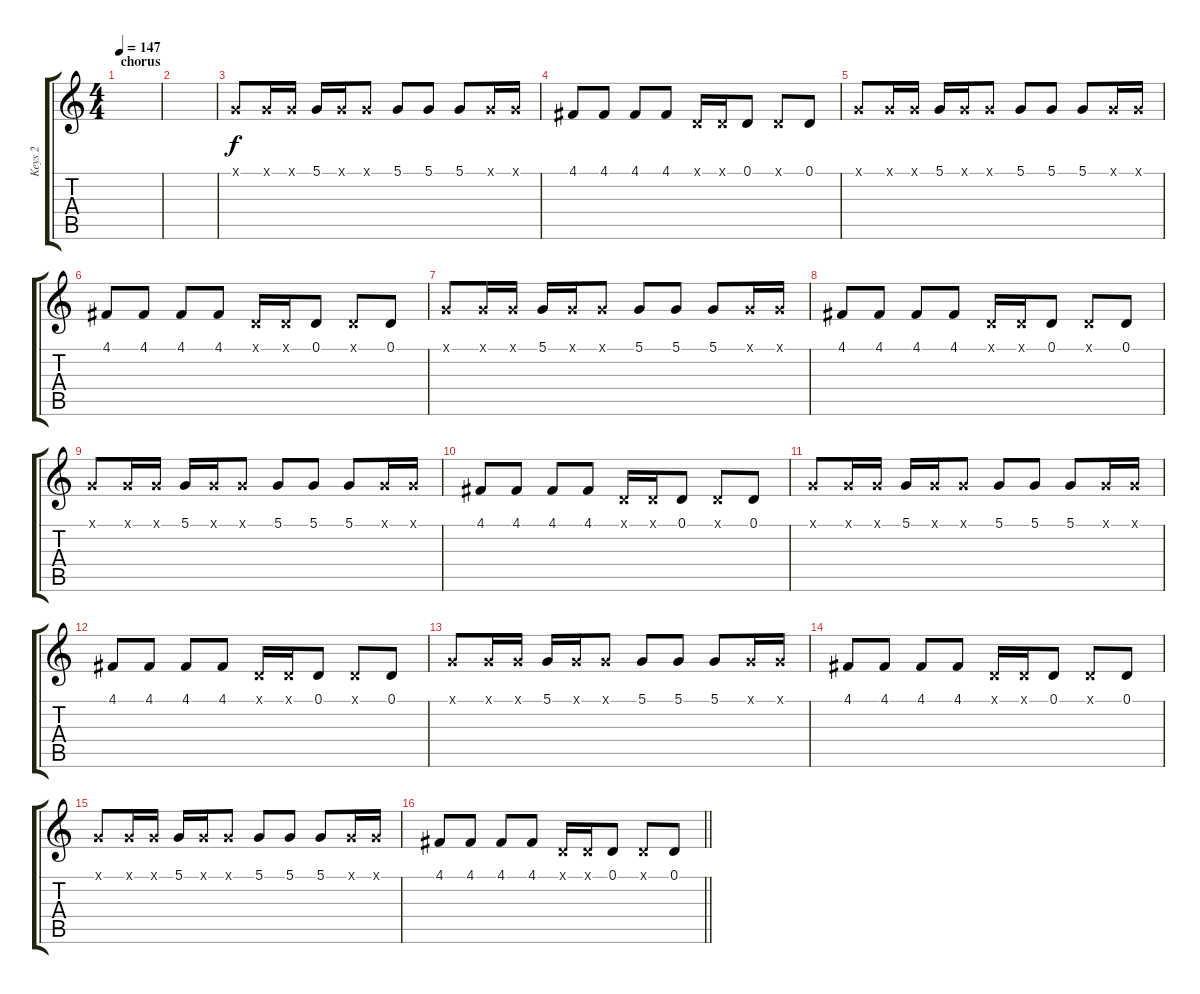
\track ("Keys 2" "Keys 2") {instrument lead1square}
\staff {score tabs}
\tuning (D4 A3 F3 C3 G2 C2) {hide}
\ts (4 4)
\section ("" "chorus")
\tempo 147
\clef g2
\ks c
|
|
5.1{x}.8 5.1{x}.16 5.1{x}.16 5.1.16 5.1{x}.16 5.1{x}.8 5.1.8 5.1.8 5.1.8 5.1{x}.16 5.1{x}.16 |
4.1.8 4.1.8 4.1.8 4.1.8 0.1{x}.16 0.1{x}.16 0.1.8 0.1{x}.8 0.1.8 |
5.1{x}.8 5.1{x}.16 5.1{x}.16 5.1.16 5.1{x}.16 5.1{x}.8 5.1.8 5.1.8 5.1.8 5.1{x}.16 5.1{x}.16 |
4.1.8 4.1.8 4.1.8 4.1.8 0.1{x}.16 0.1{x}.16 0.1.8 0.1{x}.8 0.1.8 |
5.1{x}.8 5.1{x}.16 5.1{x}.16 5.1.16 5.1{x}.16 5.1{x}.8 5.1.8 5.1.8 5.1.8 5.1{x}.16 5.1{x}.16 |
4.1.8 4.1.8 4.1.8 4.1.8 0.1{x}.16 0.1{x}.16 0.1.8 0.1{x}.8 0.1.8 |
5.1{x}.8 5.1{x}.16 5.1{x}.16 5.1.16 5.1{x}.16 5.1{x}.8 5.1.8 5.1.8 5.1.8 5.1{x}.16 5.1{x}.16 |
4.1.8 4.1.8 4.1.8 4.1.8 0.1{x}.16 0.1{x}.16 0.1.8 0.1{x}.8 0.1.8 |
5.1{x}.8 5.1{x}.16 5.1{x}.16 5.1.16 5.1{x}.16 5.1{x}.8 5.1.8 5.1.8 5.1.8 5.1{x}.16 5.1{x}.16 |
4.1.8 4.1.8 4.1.8 4.1.8 0.1{x}.16 0.1{x}.16 0.1.8 0.1{x}.8 0.1.8 |
5.1{x}.8 5.1{x}.16 5.1{x}.16 5.1.16 5.1{x}.16 5.1{x}.8 5.1.8 5.1.8 5.1.8 5.1{x}.16 5.1{x}.16 |
4.1.8 4.1.8 4.1.8 4.1.8 0.1{x}.16 0.1{x}.16 0.1.8 0.1{x}.8 0.1.8 |
5.1{x}.8 5.1{x}.16 5.1{x}.16 5.1.16 5.1{x}.16 5.1{x}.8 5.1.8 5.1.8 5.1.8 5.1{x}.16 5.1{x}.16 |
\barLineRight lightlight
4.1.8 4.1.8 4.1.8 4.1.8 0.1{x}.16 0.1{x}.16 0.1.8 0.1{x}.8 0.1.8
